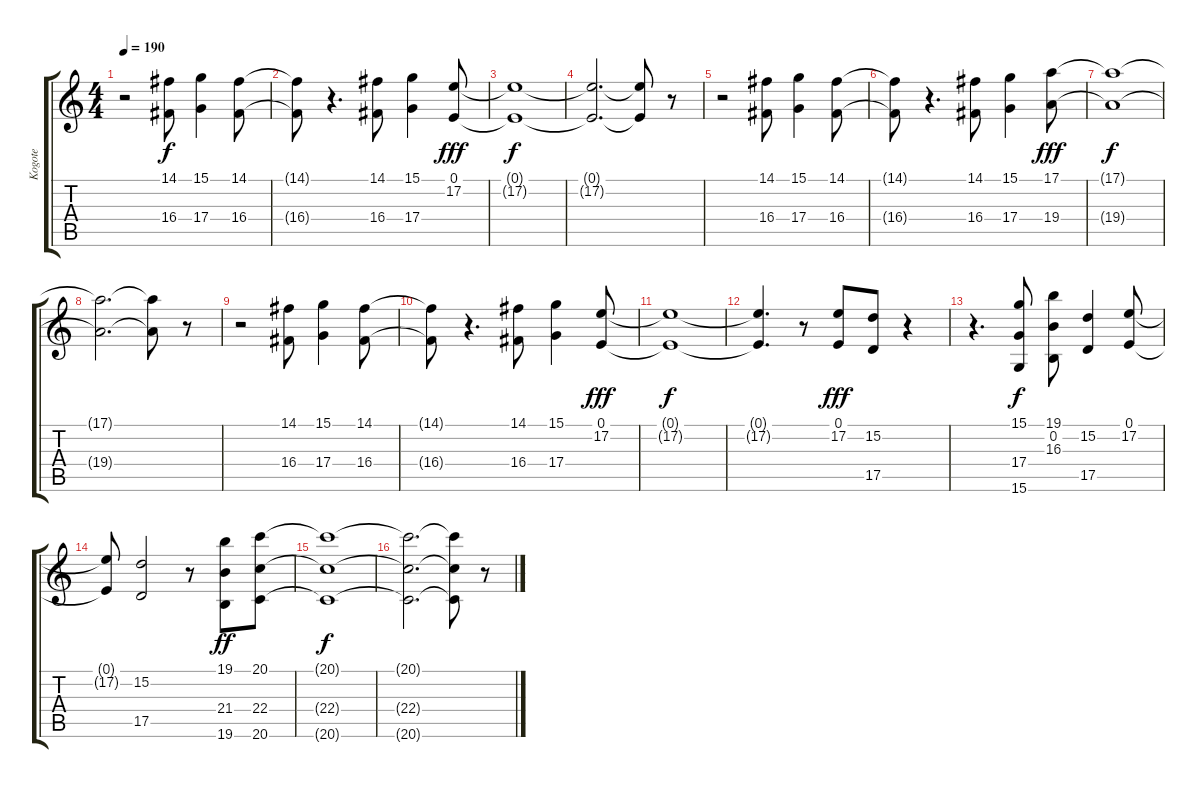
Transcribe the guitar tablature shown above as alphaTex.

\track ("Kogote" "Kogote") {instrument brasssection}
\staff {score tabs}
\tuning (E4 B3 G3 D3 A2 E2) {hide}
\ts (4 4)
\tempo 190
\clef g2
\ks c
r.2{dy f} (14.1 16.4).8 (15.1 17.4).4 (14.1 16.4).8 |
(14.1{t} 16.4{t}).8 r.4{d} (14.1 16.4).8 (15.1 17.4).4 (0.1 17.2).8{dy fff} |
(0.1{t} 17.2{t}).1{dy f} |
(0.1{t} 17.2{t}).2{d} (0.1{t} 17.2{t}).8 r.8 |
r.2 (14.1 16.4).8 (15.1 17.4).4 (14.1 16.4).8 |
(14.1{t} 16.4{t}).8 r.4{d} (14.1 16.4).8 (15.1 17.4).4 (17.1 19.4).8{dy fff} |
(17.1{t} 19.4{t}).1{dy f} |
(17.1{t} 19.4{t}).2{d} (17.1{t} 19.4{t}).8 r.8 |
r.2 (14.1 16.4).8 (15.1 17.4).4 (14.1 16.4).8 |
(14.1{t} 16.4{t}).8 r.4{d} (14.1 16.4).8 (15.1 17.4).4 (0.1 17.2).8{dy fff} |
(0.1{t} 17.2{t}).1{dy f} |
(0.1{t} 17.2{t}).4{d} r.8 (0.1 17.2).8{dy fff} (15.2 17.5).8 r.4 |
r.4{d} (15.1 17.4 15.6).8{dy f} (19.1 0.2 16.3).8 (15.2 17.5).4 (0.1 17.2).8 |
(0.1{t} 17.2{t}).8 (15.2 17.5).2 r.8 (19.1 21.4 19.6).8{dy ff} (20.1 22.4 20.6).8 |
(20.1{t} 22.4{t} 20.6{t}).1{dy f} |
(20.1{t} 22.4{t} 20.6{t}).2{d} (20.1{t} 22.4{t} 20.6{t}).8 r.8
